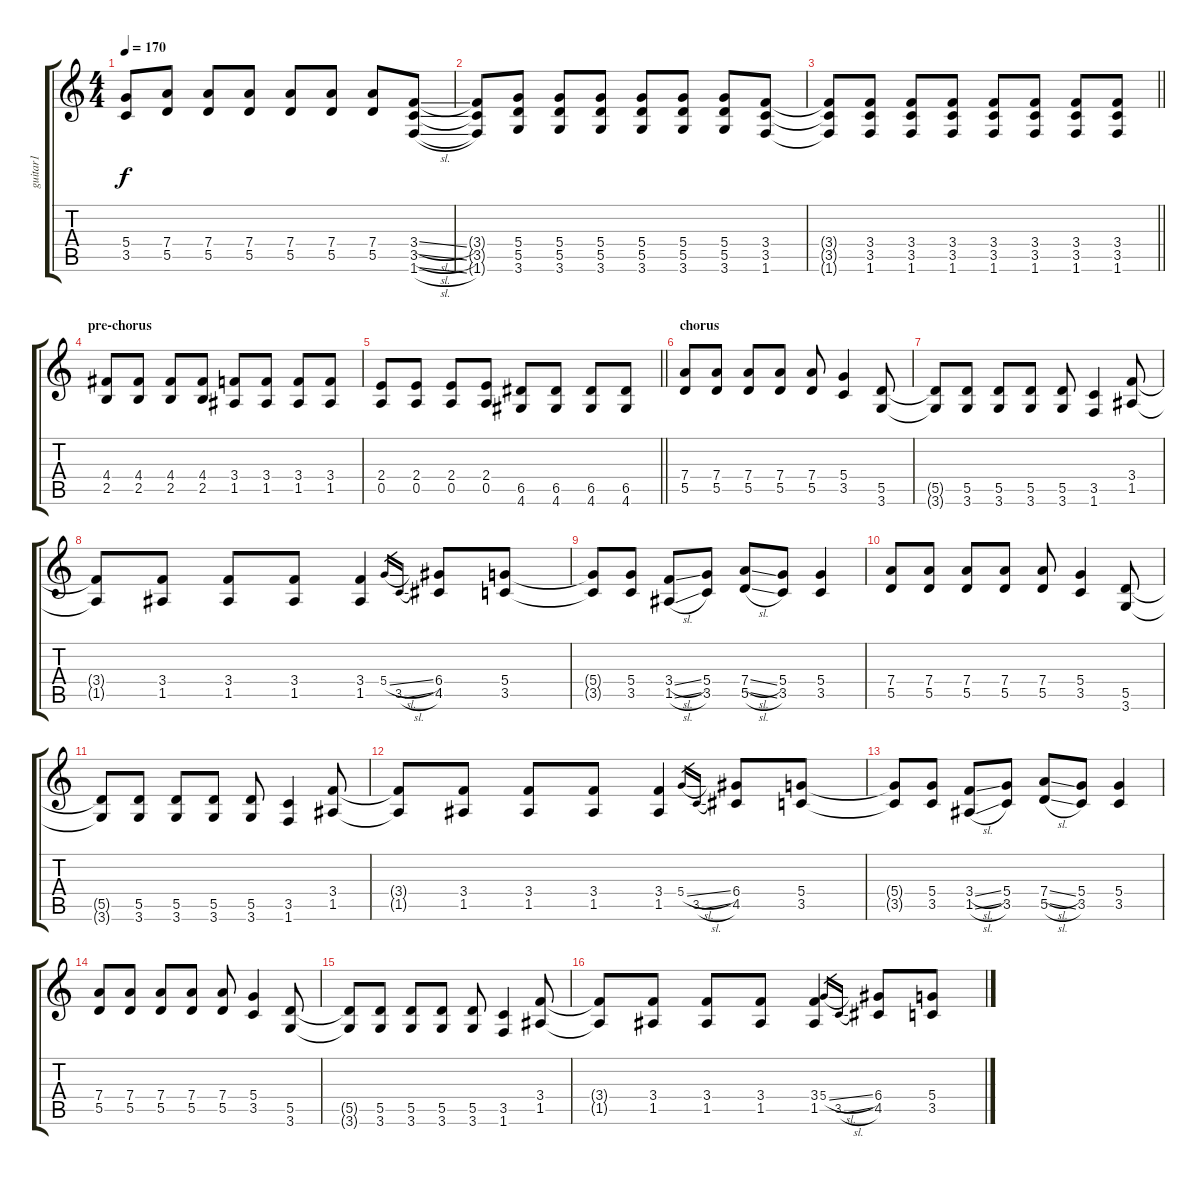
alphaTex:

\track ("guitar1" "guitar1") {instrument distortionguitar}
\staff {score tabs}
\tuning (E4 B3 G3 D3 A2 E2) {hide}
\ts (4 4)
\tempo 170
\clef g2
\ks c
(5.4{t} 3.5{t}).8{dy f} (7.4 5.5).8 (7.4 5.5).8 (7.4 5.5).8 (7.4 5.5).8 (7.4 5.5).8 (7.4 5.5).8 (3.4{sl} 3.5{sl} 1.6{sl}).8 |
(3.4{t} 3.5{t} 1.6{t}).8 (5.4 5.5 3.6).8 (5.4 5.5 3.6).8 (5.4 5.5 3.6).8 (5.4 5.5 3.6).8 (5.4 5.5 3.6).8 (5.4 5.5 3.6).8 (3.4 3.5 1.6).8 |
\barLineRight lightlight
(3.4{t} 3.5{t} 1.6{t}).8 (3.4 3.5 1.6).8 (3.4 3.5 1.6).8 (3.4 3.5 1.6).8 (3.4 3.5 1.6).8 (3.4 3.5 1.6).8 (3.4 3.5 1.6).8 (3.4 3.5 1.6).8 |
\section ("" "pre-chorus")
(4.4 2.5).8 (4.4 2.5).8 (4.4 2.5).8 (4.4 2.5).8 (3.4 1.5).8 (3.4 1.5).8 (3.4 1.5).8 (3.4 1.5).8 |
\barLineRight lightlight
(2.4 0.5).8 (2.4 0.5).8 (2.4 0.5).8 (2.4 0.5).8 (6.5 4.6).8 (6.5 4.6).8 (6.5 4.6).8 (6.5 4.6).8 |
\section ("" "chorus")
(7.4 5.5).8 (7.4 5.5).8 (7.4 5.5).8 (7.4 5.5).8 (7.4 5.5).8 (5.4 3.5).4 (5.5 3.6).8 |
(5.5{t} 3.6{t}).8 (5.5 3.6).8 (5.5 3.6).8 (5.5 3.6).8 (5.5 3.6).8 (3.5 1.6).4 (3.4 1.5).8 |
(3.4{t} 1.5{t}).8 (3.4 1.5).8 (3.4 1.5).8 (3.4 1.5).8 (3.4 1.5).4 5.4{sl}.16{gr} 3.5{sl}.16{gr} (6.4 4.5).8 (5.4 3.5).8 |
(5.4{t} 3.5{t}).8 (5.4 3.5).8 (3.4{sl} 1.5{sl}).8 (5.4 3.5).8 (7.4{sl} 5.5{sl}).8 (5.4 3.5).8 (5.4 3.5).4 |
(7.4 5.5).8 (7.4 5.5).8 (7.4 5.5).8 (7.4 5.5).8 (7.4 5.5).8 (5.4 3.5).4 (5.5 3.6).8 |
(5.5{t} 3.6{t}).8 (5.5 3.6).8 (5.5 3.6).8 (5.5 3.6).8 (5.5 3.6).8 (3.5 1.6).4 (3.4 1.5).8 |
(3.4{t} 1.5{t}).8 (3.4 1.5).8 (3.4 1.5).8 (3.4 1.5).8 (3.4 1.5).4 5.4{sl}.16{gr} 3.5{sl}.16{gr} (6.4 4.5).8 (5.4 3.5).8 |
(5.4{t} 3.5{t}).8 (5.4 3.5).8 (3.4{sl} 1.5{sl}).8 (5.4 3.5).8 (7.4{sl} 5.5{sl}).8 (5.4 3.5).8 (5.4 3.5).4 |
(7.4 5.5).8 (7.4 5.5).8 (7.4 5.5).8 (7.4 5.5).8 (7.4 5.5).8 (5.4 3.5).4 (5.5 3.6).8 |
(5.5{t} 3.6{t}).8 (5.5 3.6).8 (5.5 3.6).8 (5.5 3.6).8 (5.5 3.6).8 (3.5 1.6).4 (3.4 1.5).8 |
(3.4{t} 1.5{t}).8 (3.4 1.5).8 (3.4 1.5).8 (3.4 1.5).8 (3.4 1.5).4 5.4{sl}.16{gr} 3.5{sl}.16{gr} (6.4 4.5).8 (5.4 3.5).8
